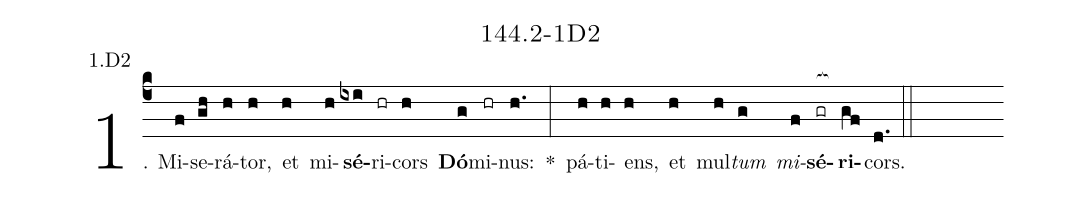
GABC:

name: 144.2-1D2;
annotation: 1.D2;
%%
(c4)1. Mi(f)se(gh)rá(h)tor,(h) et(h) mi(h)<b>sé</b>(ixi)ri(hr)cors(h) <b>Dó</b>(g)mi(hr)nus:(h.) *(:) pá(h)ti(h)ens,(h) et(h) mul(h)<i>tum</i>(g) <i>mi</i>(f)<b>sé</b>(gr[ocb:1{])<b>ri</b>(gf[ocb:0}])cors.(d.) (::)
